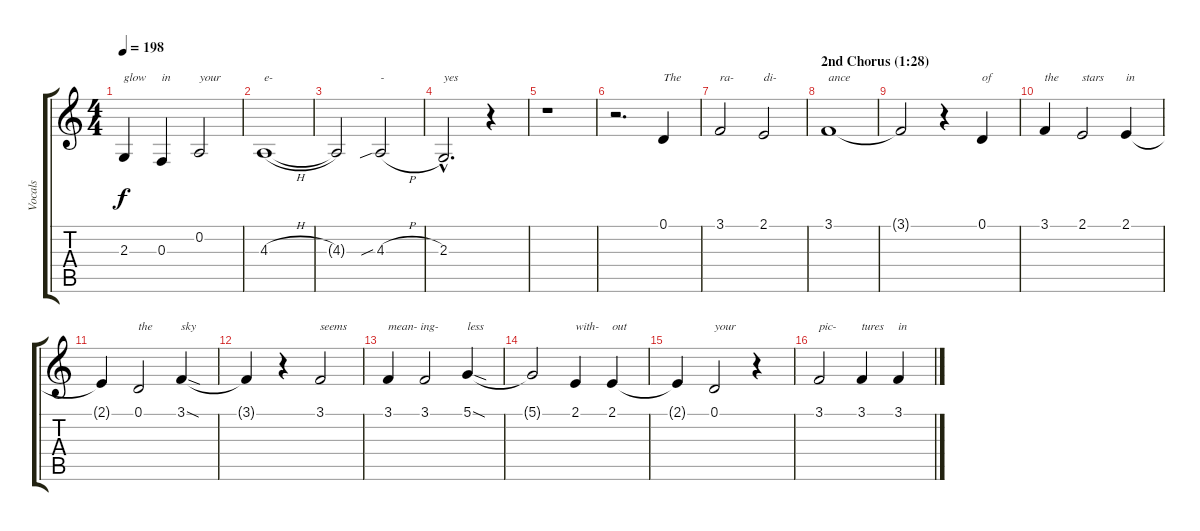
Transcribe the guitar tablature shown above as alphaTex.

\track ("Vocals" "Vocals") {instrument violin}
\staff {score tabs}
\tuning (D4 A3 F3 C3 G2 C2) {hide}
\ts (4 4)
\tempo 198
\clef g2
\ks c
2.3.4{txt "glow" dy f} 0.3.4{txt "in"} 0.2.2{txt "your"} |
4.3{h}.1{txt "e-"} |
4.3{t}.2 4.3{sib h}.2{txt "-"} |
2.3{hac}.2{d txt "yes"} r.4 |
r.1 |
r.2{d} 0.1.4{txt "The"} |
3.1.2{txt "ra-"} 2.1.2{txt "di-"} |
\section ("" "2nd Chorus (1:28)")
3.1.1{txt "ance"} |
3.1{t}.2 r.4 0.1.4{txt "of"} |
3.1.4{txt "the"} 2.1.2{txt "stars"} 2.1.4{txt "in"} |
2.1{t}.4 0.1.2{txt "the"} 3.1{sod}.4{txt "sky"} |
3.1{t}.4 r.4 3.1.2{txt "seems"} |
3.1.4{txt "mean- ing-"} 3.1.2 5.1{sod}.4{txt "less"} |
5.1{t}.2 2.1.4{txt "with-"} 2.1.4{txt "out"} |
2.1{t}.4 0.1.2{txt "your"} r.4 |
3.1.2{txt "pic-"} 3.1.4{txt "tures"} 3.1.4{txt "in"}
